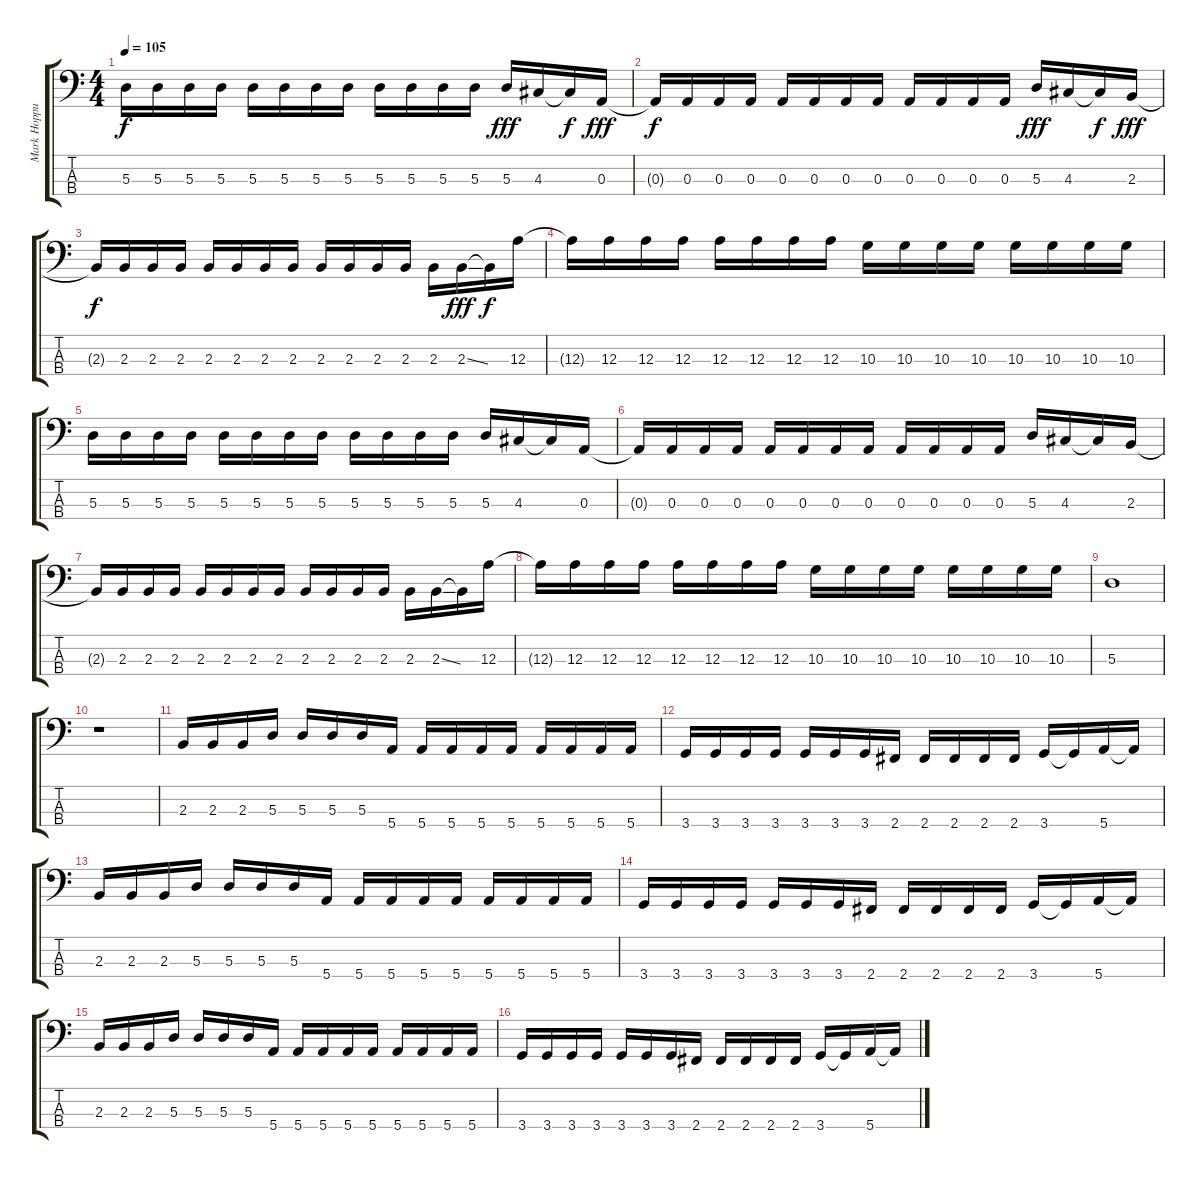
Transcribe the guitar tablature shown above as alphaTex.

\track ("Mark Hoppus" "Mark Hoppu") {instrument electricbasspick}
\staff {score tabs}
\tuning (G2 D2 A1 E1) {hide}
\ts (4 4)
\tempo 105
\clef f4
\ks c
5.3{t}.16{dy f} 5.3.16 5.3.16 5.3.16 5.3.16 5.3.16 5.3.16 5.3.16 5.3.16 5.3.16 5.3.16 5.3.16 5.3.16{dy fff} 4.3.16 4.3{t}.16{dy f} 0.3.16{dy fff} |
0.3{t}.16{dy f} 0.3.16 0.3.16 0.3.16 0.3.16 0.3.16 0.3.16 0.3.16 0.3.16 0.3.16 0.3.16 0.3.16 5.3.16{dy fff} 4.3.16 4.3{t}.16{dy f} 2.3.16{dy fff} |
2.3{t}.16{dy f} 2.3.16 2.3.16 2.3.16 2.3.16 2.3.16 2.3.16 2.3.16 2.3.16 2.3.16 2.3.16 2.3.16 2.3.16 2.3{ss}.16{dy fff} 2.3{t}.16{dy f} 12.3.16 |
12.3{t}.16 12.3.16 12.3.16 12.3.16 12.3.16 12.3.16 12.3.16 12.3.16 10.3.16 10.3.16 10.3.16 10.3.16 10.3.16 10.3.16 10.3.16 10.3.16 |
5.3.16 5.3.16 5.3.16 5.3.16 5.3.16 5.3.16 5.3.16 5.3.16 5.3.16 5.3.16 5.3.16 5.3.16 5.3.16 4.3.16 4.3{t}.16 0.3.16 |
0.3{t}.16 0.3.16 0.3.16 0.3.16 0.3.16 0.3.16 0.3.16 0.3.16 0.3.16 0.3.16 0.3.16 0.3.16 5.3.16 4.3.16 4.3{t}.16 2.3.16 |
2.3{t}.16 2.3.16 2.3.16 2.3.16 2.3.16 2.3.16 2.3.16 2.3.16 2.3.16 2.3.16 2.3.16 2.3.16 2.3.16 2.3{ss}.16 2.3{t}.16 12.3.16 |
12.3{t}.16 12.3.16 12.3.16 12.3.16 12.3.16 12.3.16 12.3.16 12.3.16 10.3.16 10.3.16 10.3.16 10.3.16 10.3.16 10.3.16 10.3.16 10.3.16 |
5.3.1{volume 0} |
r.1 |
2.3.16{volume 16} 2.3.16 2.3.16 5.3.16 5.3.16 5.3.16 5.3.16 5.4.16 5.4.16 5.4.16 5.4.16 5.4.16 5.4.16 5.4.16 5.4.16 5.4.16 |
3.4.16 3.4.16 3.4.16 3.4.16 3.4.16 3.4.16 3.4.16 2.4.16 2.4.16 2.4.16 2.4.16 2.4.16 3.4.16 3.4{t}.16 5.4.16 5.4{t}.16 |
2.3.16{volume 16} 2.3.16 2.3.16 5.3.16 5.3.16 5.3.16 5.3.16 5.4.16 5.4.16 5.4.16 5.4.16 5.4.16 5.4.16 5.4.16 5.4.16 5.4.16 |
3.4.16 3.4.16 3.4.16 3.4.16 3.4.16 3.4.16 3.4.16 2.4.16 2.4.16 2.4.16 2.4.16 2.4.16 3.4.16 3.4{t}.16 5.4.16 5.4{t}.16 |
2.3.16{volume 16} 2.3.16 2.3.16 5.3.16 5.3.16 5.3.16 5.3.16 5.4.16 5.4.16 5.4.16 5.4.16 5.4.16 5.4.16 5.4.16 5.4.16 5.4.16 |
3.4.16 3.4.16 3.4.16 3.4.16 3.4.16 3.4.16 3.4.16 2.4.16 2.4.16 2.4.16 2.4.16 2.4.16 3.4.16 3.4{t}.16 5.4.16 5.4{t}.16
